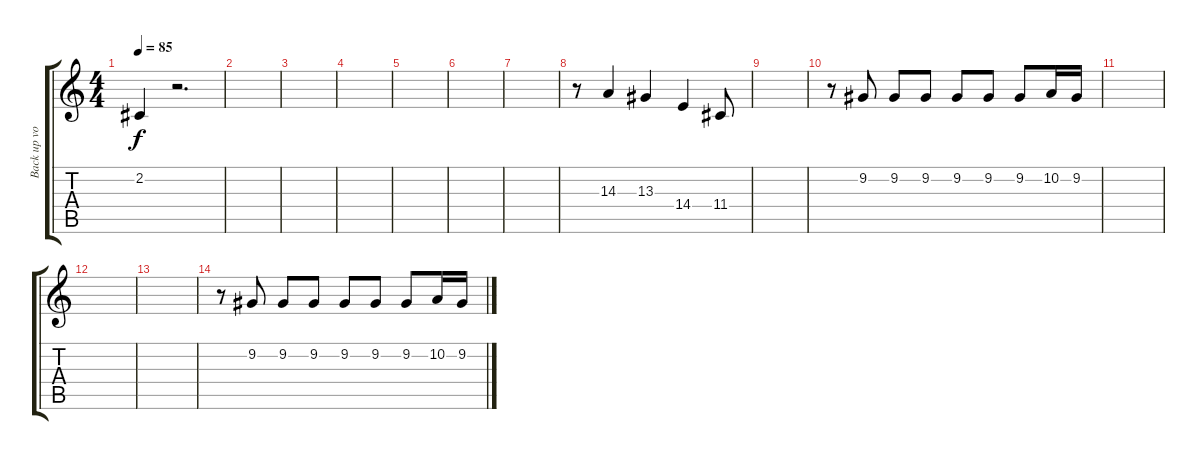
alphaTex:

\track ("Back up voices" "Back up vo") {instrument choiraahs}
\staff {score tabs}
\tuning (E4 B3 G3 D3 A2 E2) {hide}
\ts (4 4)
\tempo 85
\clef g2
\ks c
2.2{t}.4{dy f} r.2{d} |
|
|
|
|
|
|
r.8{instrument choiraahs} 14.3.4 13.3.4 14.4.4 11.4.8 |
|
r.8{volume 11 instrument clarinet} 9.2.8 9.2.8 9.2.8 9.2.8 9.2.8 9.2.8 10.2.16 9.2.16 |
|
|
|
r.8 9.2.8 9.2.8 9.2.8 9.2.8 9.2.8 9.2.8 10.2.16 9.2.16
